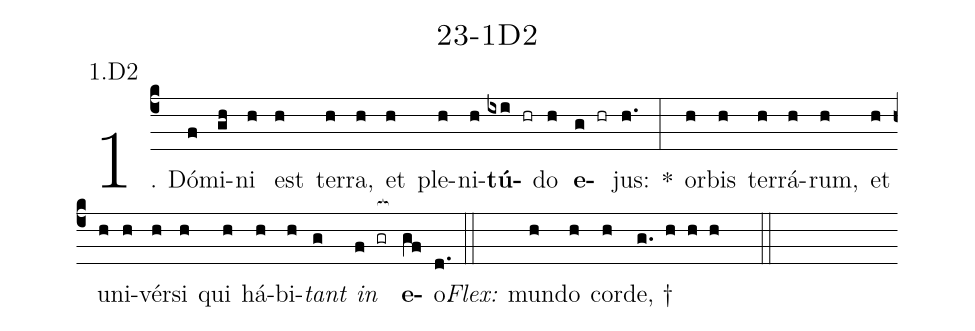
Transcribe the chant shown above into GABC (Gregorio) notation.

name: 23-1D2;
annotation: 1.D2;
%%
(c4)1. Dó(f)mi(gh)ni(h) est(h) ter(h)ra,(h) et(h) ple(h)ni(h)<b>tú</b>(ixi hr)do(h) <b>e</b>(g hr)jus:(h.) *(:) or(h)bis(h) ter(h)rá(h)rum,(h) et(h) u(h)ni(h)vér(h)si(h) qui(h) há(h)bi(h)<i>tant</i>(g) <i>in</i>(f gr[ocb:1{]) <b>e</b>(gf[ocb:0}])o.(d.) (::)
<i>Flex:</i>()  mun(h)do(h) cor(h)de, †(g. h h h  ::)
